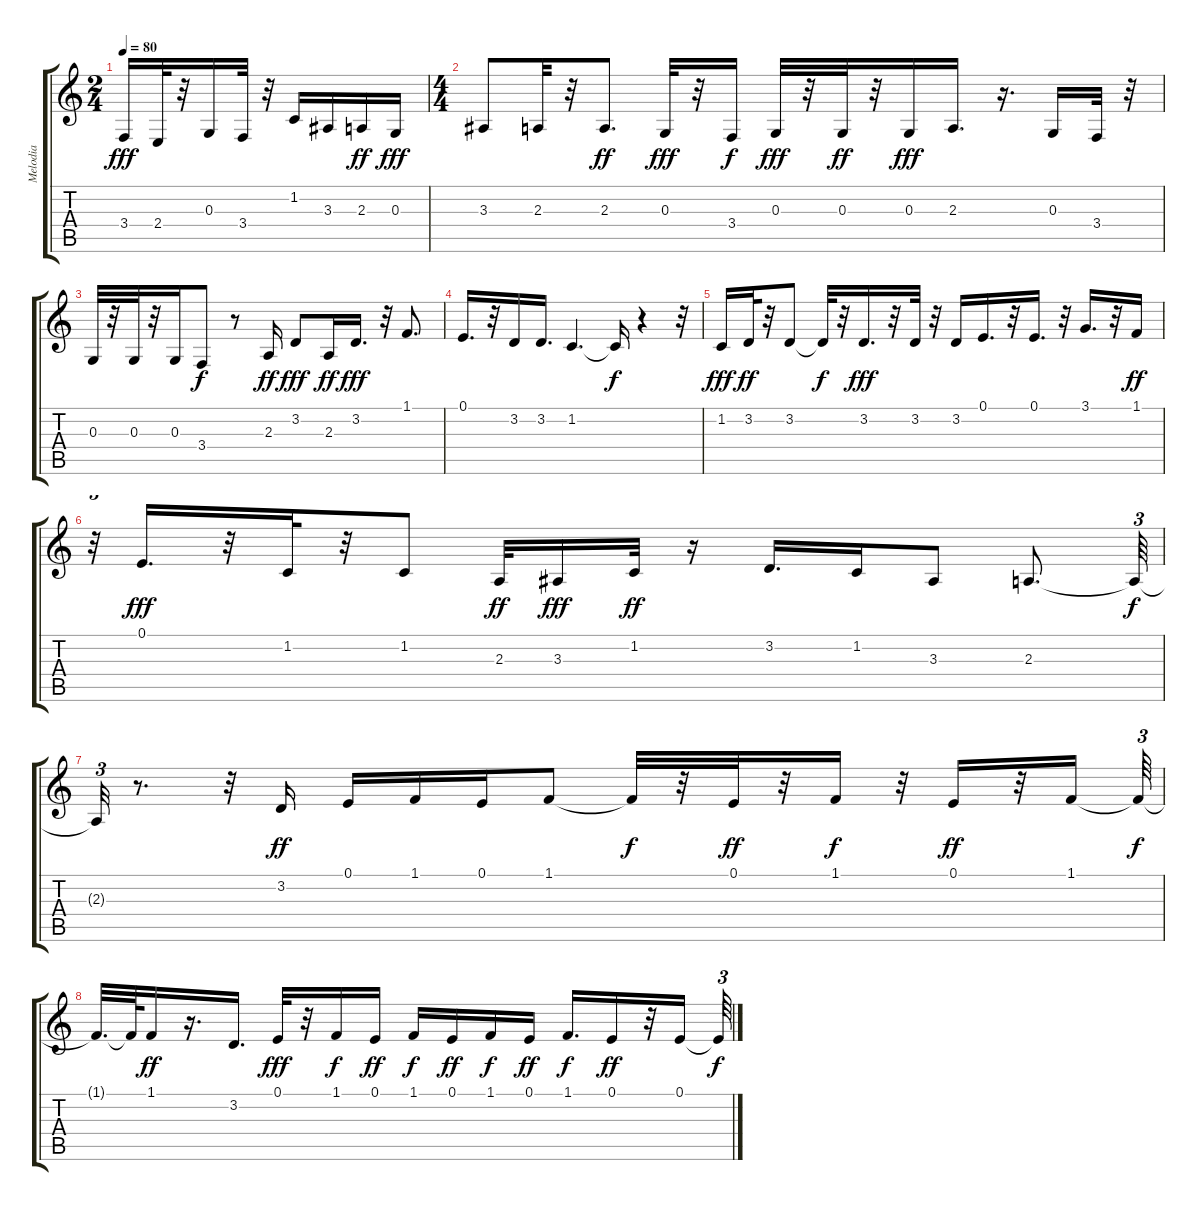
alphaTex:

\track ("Melodia" "Melodia") {instrument voiceoohs}
\staff {score tabs}
\tuning (E4 B3 G3 D3 A2 E2) {hide}
\ts (2 4)
\tempo 80
\clef g2
\ks c
3.4.16{dy fff} 2.4.32 r.32 0.3.16 3.4.32 r.32 1.2.16 3.3.16 2.3.16{dy ff} 0.3.16{dy fff} |
\ts (4 4)
3.3.8 2.3.32 r.32 2.3.8{d dy ff} 0.3.32{dy fff} r.32 3.4.16{dy f} 0.3.32{dy fff} r.32 0.3.32{dy ff} r.32 0.3.16{dy fff} 2.3.16{d} r.16{d} 0.3.16 3.4.32 r.32 |
0.3.32 r.32 0.3.32 r.32 0.3.16 3.4.8{dy f} r.8 2.3.16{dy ff} 3.2.8{dy fff} 2.3.16{dy ff} 3.2.16{d dy fff} r.32 1.1.8{d} |
0.1.16{d} r.32 3.2.16 3.2.16{d} 1.2.4{d} 1.2{t}.16{dy f} r.4 r.32 |
1.2.16{dy fff} 3.2.32{dy ff} r.32 3.2.8 3.2{t}.32{dy f} r.32 3.2.16{d dy fff} r.32 3.2.32 r.32 3.2.16 0.1.16{d} r.32 0.1.16{d} r.32 3.1.16{d} r.32 1.1.16{dy ff} |
r.32{tu (3 2)} 0.1.16{d dy fff} r.32 1.2.32 r.32 1.2.8 2.3.32{dy ff} 3.3.16{dy fff} 1.2.32{dy ff} r.16 3.2.16{d} 1.2.16 3.3.8 2.3.8{d} 2.3{t}.64{tu (3 2) dy f} |
2.3{t}.32{tu (3 2)} r.8{d} r.32 3.2.16{dy ff} 0.1.16 1.1.16 0.1.16 1.1.8 1.1{t}.32{dy f} r.32 0.1.32{dy ff} r.32 1.1.16{dy f} r.32 0.1.16{dy ff} r.32 1.1.16 1.1{t}.64{tu (3 2) dy f} |
1.1{t}.32{d} 1.1{t}.64 1.1.16{dy ff} r.16{d} 3.2.16{d} 0.1.32{dy fff} r.32 1.1.16{dy f} 0.1.16{dy ff} 1.1.16{dy f} 0.1.16{dy ff} 1.1.16{dy f} 0.1.16{dy ff} 1.1.16{d dy f} 0.1.16{dy ff} r.32 0.1.16 0.1{t}.64{tu (3 2) dy f}
